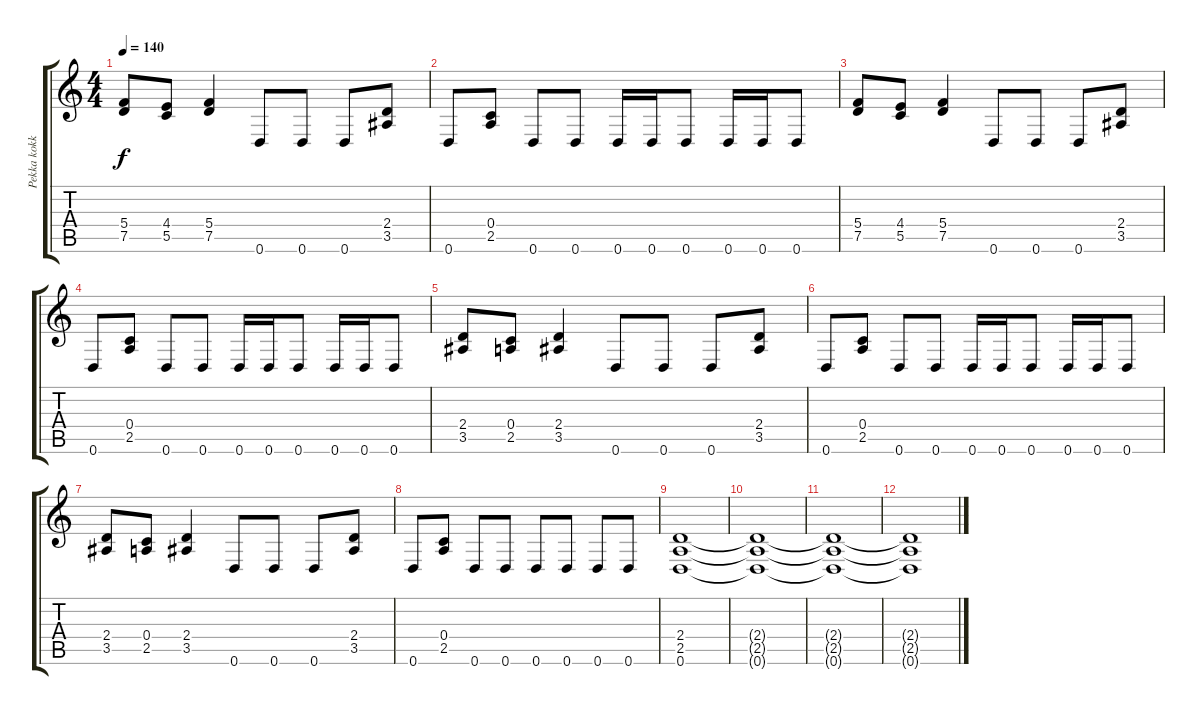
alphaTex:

\track ("Pekka kokko" "Pekka kokk") {instrument distortionguitar}
\staff {score tabs}
\tuning (D4 A3 F3 C3 G2 D2) {hide}
\ts (4 4)
\tempo 140
\clef g2
\ks c
(5.4 7.5).8{dy f} (4.4 5.5).8 (5.4 7.5).4 0.6.8 0.6.8 0.6.8 (2.4 3.5).8 |
0.6.8 (0.4 2.5).8 0.6.8 0.6.8 0.6.16 0.6.16 0.6.8 0.6.16 0.6.16 0.6.8 |
(5.4 7.5).8 (4.4 5.5).8 (5.4 7.5).4 0.6.8 0.6.8 0.6.8 (2.4 3.5).8 |
0.6.8 (0.4 2.5).8 0.6.8 0.6.8 0.6.16 0.6.16 0.6.8 0.6.16 0.6.16 0.6.8 |
(2.4 3.5).8 (0.4 2.5).8 (2.4 3.5).4 0.6.8 0.6.8 0.6.8 (2.4 3.5).8 |
0.6.8 (0.4 2.5).8 0.6.8 0.6.8 0.6.16 0.6.16 0.6.8 0.6.16 0.6.16 0.6.8 |
(2.4 3.5).8 (0.4 2.5).8 (2.4 3.5).4 0.6.8 0.6.8 0.6.8 (2.4 3.5).8 |
0.6.8 (0.4 2.5).8 0.6.8 0.6.8 0.6.8 0.6.8 0.6.8 0.6.8 |
(2.4 2.5 0.6).1{volume 6} |
(2.4{t} 2.5{t} 0.6{t}).1 |
(2.4{t} 2.5{t} 0.6{t}).1 |
(2.4{t} 2.5{t} 0.6{t}).1
